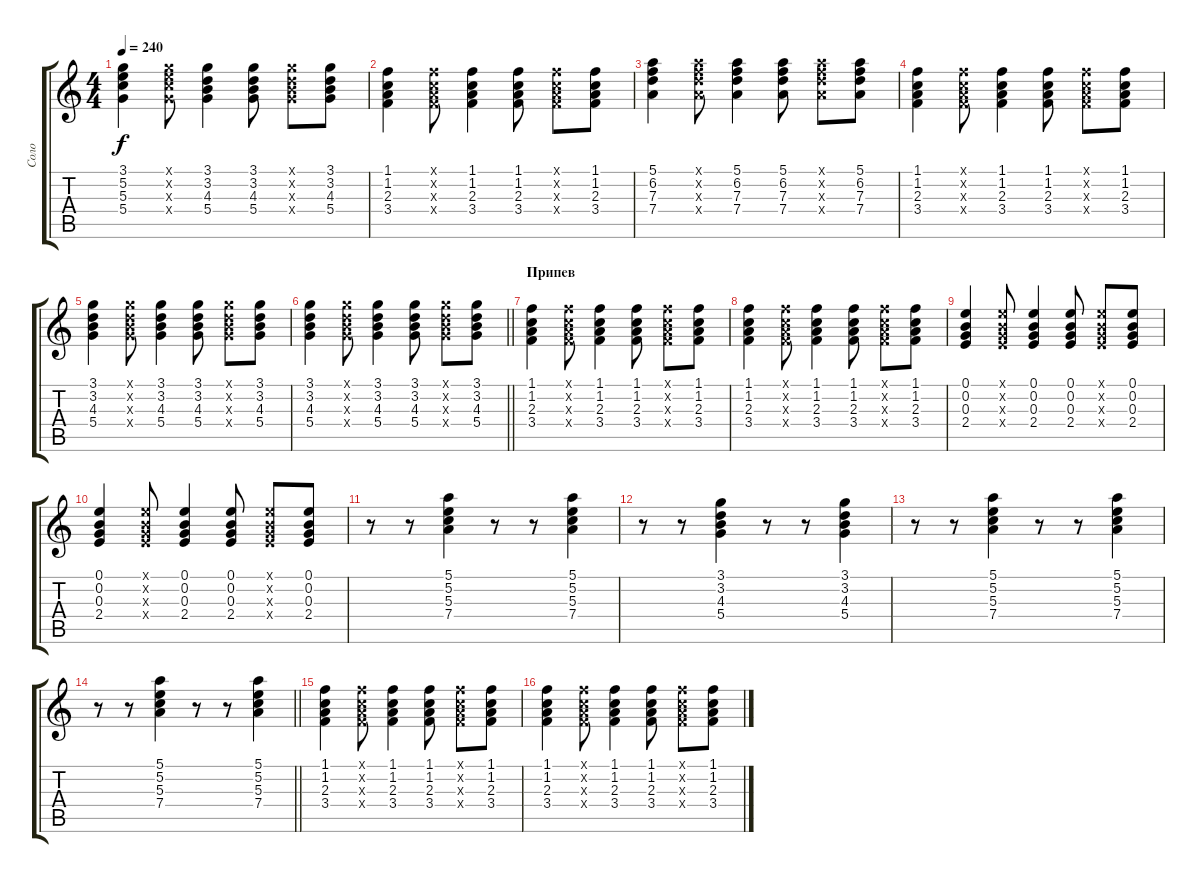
\track ("Соло" "Соло") {instrument electricguitarclean}
\staff {score tabs}
\tuning (E4 B3 G3 D3 A2 E2) {hide}
\ts (4 4)
\tempo 240
\clef g2
\ks c
(3.1 5.2 5.3 5.4).4{dy f} (3.1{x} 5.2{x} 5.3{x} 5.4{x}).8 (3.1 3.2 4.3 5.4).4 (3.1 3.2 4.3 5.4).8 (3.1{x} 3.2{x} 4.3{x} 5.4{x}).8 (3.1 3.2 4.3 5.4).8 |
(1.1 1.2 2.3 3.4).4 (1.1{x} 1.2{x} 2.3{x} 3.4{x}).8 (1.1 1.2 2.3 3.4).4 (1.1 1.2 2.3 3.4).8 (1.1{x} 1.2{x} 2.3{x} 3.4{x}).8 (1.1 1.2 2.3 3.4).8 |
(5.1 6.2 7.3 7.4).4 (5.1{x} 6.2{x} 7.3{x} 7.4{x}).8 (5.1 6.2 7.3 7.4).4 (5.1 6.2 7.3 7.4).8 (5.1{x} 6.2{x} 7.3{x} 7.4{x}).8 (5.1 6.2 7.3 7.4).8 |
(1.1 1.2 2.3 3.4).4 (1.1{x} 1.2{x} 2.3{x} 3.4{x}).8 (1.1 1.2 2.3 3.4).4 (1.1 1.2 2.3 3.4).8 (1.1{x} 1.2{x} 2.3{x} 3.4{x}).8 (1.1 1.2 2.3 3.4).8 |
(3.1 3.2 4.3 5.4).4 (3.1{x} 3.2{x} 4.3{x} 5.4{x}).8 (3.1 3.2 4.3 5.4).4 (3.1 3.2 4.3 5.4).8 (3.1{x} 3.2{x} 4.3{x} 5.4{x}).8 (3.1 3.2 4.3 5.4).8 |
\barLineRight lightlight
(3.1 3.2 4.3 5.4).4 (3.1{x} 3.2{x} 4.3{x} 5.4{x}).8 (3.1 3.2 4.3 5.4).4 (3.1 3.2 4.3 5.4).8 (3.1{x} 3.2{x} 4.3{x} 5.4{x}).8 (3.1 3.2 4.3 5.4).8 |
\section ("" "Припев")
(1.1 1.2 2.3 3.4).4 (1.1{x} 1.2{x} 2.3{x} 3.4{x}).8 (1.1 1.2 2.3 3.4).4 (1.1 1.2 2.3 3.4).8 (1.1{x} 1.2{x} 2.3{x} 3.4{x}).8 (1.1 1.2 2.3 3.4).8 |
(1.1 1.2 2.3 3.4).4 (1.1{x} 1.2{x} 2.3{x} 3.4{x}).8 (1.1 1.2 2.3 3.4).4 (1.1 1.2 2.3 3.4).8 (1.1{x} 1.2{x} 2.3{x} 3.4{x}).8 (1.1 1.2 2.3 3.4).8 |
(0.1 0.2 0.3 2.4).4 (0.1{x} 0.2{x} 0.3{x} 2.4{x}).8 (0.1 0.2 0.3 2.4).4 (0.1 0.2 0.3 2.4).8 (0.1{x} 0.2{x} 0.3{x} 2.4{x}).8 (0.1 0.2 0.3 2.4).8 |
(0.1 0.2 0.3 2.4).4 (0.1{x} 0.2{x} 0.3{x} 2.4{x}).8 (0.1 0.2 0.3 2.4).4 (0.1 0.2 0.3 2.4).8 (0.1{x} 0.2{x} 0.3{x} 2.4{x}).8 (0.1 0.2 0.3 2.4).8 |
r.8 r.8 (5.1 5.2 5.3 7.4).4 r.8 r.8 (5.1 5.2 5.3 7.4).4 |
r.8 r.8 (3.1 3.2 4.3 5.4).4 r.8 r.8 (3.1 3.2 4.3 5.4).4 |
r.8 r.8 (5.1 5.2 5.3 7.4).4 r.8 r.8 (5.1 5.2 5.3 7.4).4 |
\barLineRight lightlight
r.8 r.8 (5.1 5.2 5.3 7.4).4 r.8 r.8 (5.1 5.2 5.3 7.4).4 |
\section ("" " ")
(1.1 1.2 2.3 3.4).4 (1.1{x} 1.2{x} 2.3{x} 3.4{x}).8 (1.1 1.2 2.3 3.4).4 (1.1 1.2 2.3 3.4).8 (1.1{x} 1.2{x} 2.3{x} 3.4{x}).8 (1.1 1.2 2.3 3.4).8 |
(1.1 1.2 2.3 3.4).4 (1.1{x} 1.2{x} 2.3{x} 3.4{x}).8 (1.1 1.2 2.3 3.4).4 (1.1 1.2 2.3 3.4).8 (1.1{x} 1.2{x} 2.3{x} 3.4{x}).8 (1.1 1.2 2.3 3.4).8
